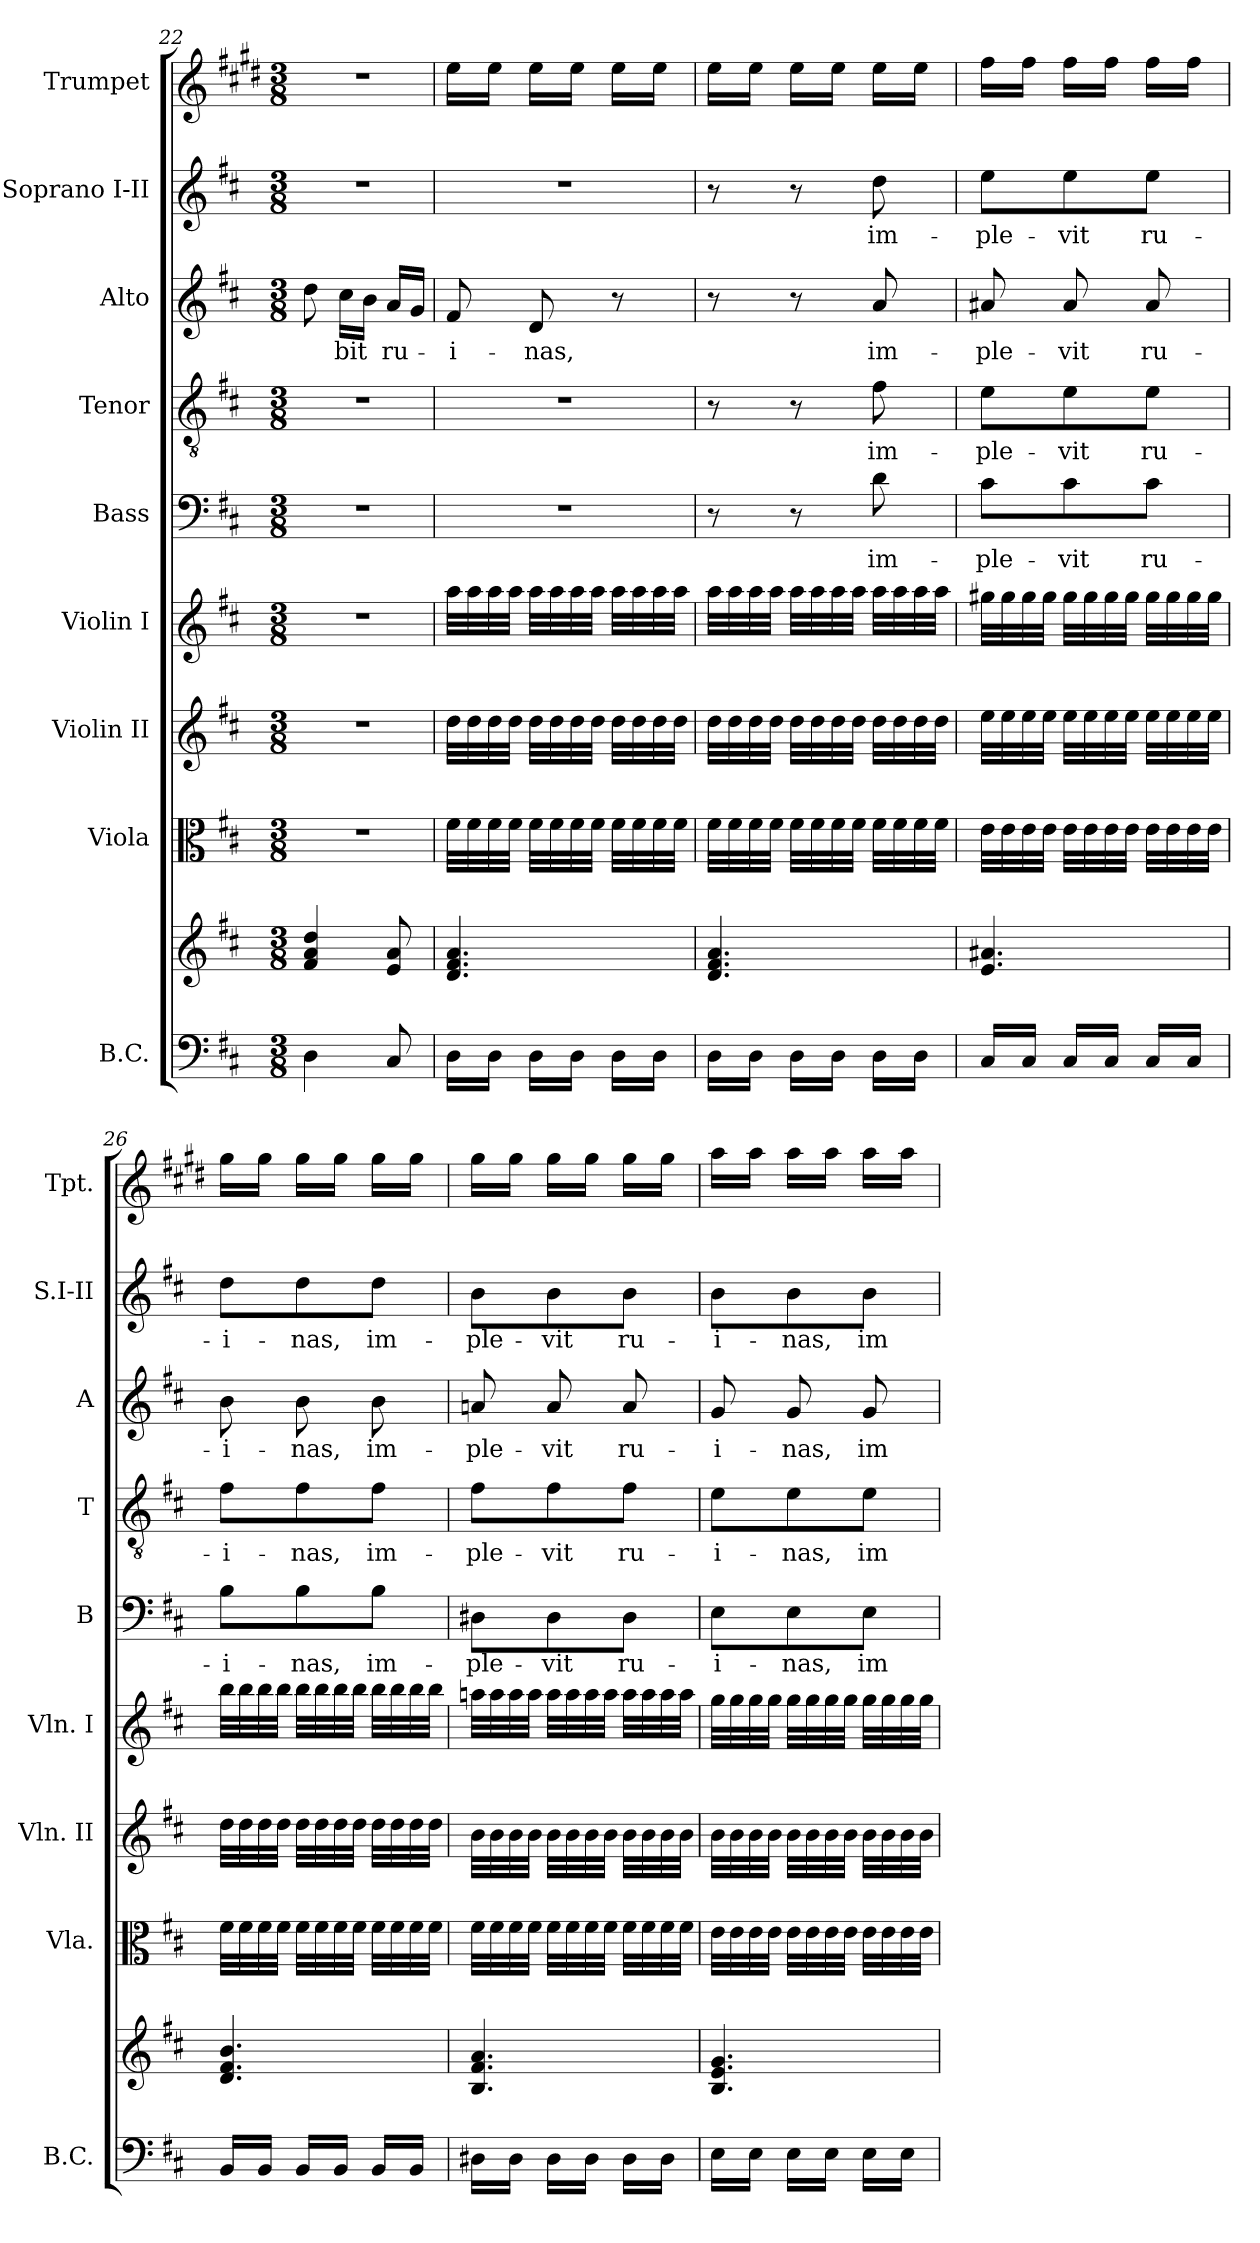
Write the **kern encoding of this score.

**kern	**kern	**kern	**kern	**kern	**kern	**text	**kern	**text	**kern	**text	**kern	**text	**kern
*part9	*part9	*part8	*part7	*part6	*part5	*part5	*part4	*part4	*part3	*part3	*part2	*part2	*part1
*staff10	*staff9	*staff8	*staff7	*staff6	*staff5	*staff5	*staff4	*staff4	*staff3	*staff3	*staff2	*staff2	*staff1
*I"B.C.	*	*I"Viola	*I"Violin II	*I"Violin I	*I"Bass	*	*I"Tenor	*	*I"Alto	*	*I"Soprano I-II	*	*I"Trumpet
*I'B.C.	*	*I'Vla.	*I'Vln. II	*I'Vln. I	*I'B	*	*I'T	*	*I'A	*	*I'S.I-II	*	*I'Tpt.
*clefF4	*clefG2	*clefC3	*clefG2	*clefG2	*clefF4	*	*clefGv2	*	*clefG2	*	*clefG2	*	*clefG2
*	*	*	*	*	*	*	*	*	*	*	*	*	*ITrd1c2
*k[f#c#]	*k[f#c#]	*k[f#c#]	*k[f#c#]	*k[f#c#]	*k[f#c#]	*	*k[f#c#]	*	*k[f#c#]	*	*k[f#c#]	*	*k[f#c#]
*D:	*D:	*D:	*D:	*D:	*D:	*	*D:	*	*D:	*	*D:	*	*D:
*M3/8	*M3/8	*M3/8	*M3/8	*M3/8	*M3/8	*	*M3/8	*	*M3/8	*	*M3/8	*	*M3/8
=22	=22	=22	=22	=22	=22	=22	=22	=22	=22	=22	=22	=22	=22
4D\	4f#/ 4a/ 4dd/	4.r	4.r	4.r	4.r	.	4.r	.	8dd\	.	4.r	.	4.r
!	!	!	!	!	!	!	!	!	!	!LO:LY:b	!	!	!
.	.	.	.	.	.	.	.	.	16cc#\LL	-bit	.	.	.
.	.	.	.	.	.	.	.	.	16b\JJ	.	.	.	.
!	!	!	!	!	!	!	!	!	!	!LO:LY:b	!	!	!
8C#/	8e/ 8a/	.	.	.	.	.	.	.	16a/LL	ru-	.	.	.
.	.	.	.	.	.	.	.	.	16g/JJ	.	.	.	.
=23	=23	=23	=23	=23	=23	=23	=23	=23	=23	=23	=23	=23	=23
!	!	!	!	!	!	!	!	!	!	!LO:LY:b	!	!	!
16D\LL	4.d/ 4.f#/ 4.a/	32f#\LLL	32dd\LLL	32aa\LLL	4.r	.	4.r	.	8f#/	-i-	4.r	.	16dd\LL
.	.	32f#\	32dd\	32aa\	.	.	.	.	.	.	.	.	.
16D\JJ	.	32f#\	32dd\	32aa\	.	.	.	.	.	.	.	.	16dd\JJ
.	.	32f#\JJJ	32dd\JJJ	32aa\JJJ	.	.	.	.	.	.	.	.	.
!	!	!	!	!	!	!	!	!	!	!LO:LY:b	!	!	!
16D\LL	.	32f#\LLL	32dd\LLL	32aa\LLL	.	.	.	.	8d/	-nas,	.	.	16dd\LL
.	.	32f#\	32dd\	32aa\	.	.	.	.	.	.	.	.	.
16D\JJ	.	32f#\	32dd\	32aa\	.	.	.	.	.	.	.	.	16dd\JJ
.	.	32f#\JJJ	32dd\JJJ	32aa\JJJ	.	.	.	.	.	.	.	.	.
16D\LL	.	32f#\LLL	32dd\LLL	32aa\LLL	.	.	.	.	8r	.	.	.	16dd\LL
.	.	32f#\	32dd\	32aa\	.	.	.	.	.	.	.	.	.
16D\JJ	.	32f#\	32dd\	32aa\	.	.	.	.	.	.	.	.	16dd\JJ
.	.	32f#\JJJ	32dd\JJJ	32aa\JJJ	.	.	.	.	.	.	.	.	.
=24	=24	=24	=24	=24	=24	=24	=24	=24	=24	=24	=24	=24	=24
16D\LL	4.d/ 4.f#/ 4.a/	32f#\LLL	32dd\LLL	32aa\LLL	8r	.	8r	.	8r	.	8r	.	16dd\LL
.	.	32f#\	32dd\	32aa\	.	.	.	.	.	.	.	.	.
16D\JJ	.	32f#\	32dd\	32aa\	.	.	.	.	.	.	.	.	16dd\JJ
.	.	32f#\JJJ	32dd\JJJ	32aa\JJJ	.	.	.	.	.	.	.	.	.
16D\LL	.	32f#\LLL	32dd\LLL	32aa\LLL	8r	.	8r	.	8r	.	8r	.	16dd\LL
.	.	32f#\	32dd\	32aa\	.	.	.	.	.	.	.	.	.
16D\JJ	.	32f#\	32dd\	32aa\	.	.	.	.	.	.	.	.	16dd\JJ
.	.	32f#\JJJ	32dd\JJJ	32aa\JJJ	.	.	.	.	.	.	.	.	.
!	!	!	!	!	!	!LO:LY:b	!	!LO:LY:b	!	!LO:LY:b	!	!LO:LY:b	!
16D\LL	.	32f#\LLL	32dd\LLL	32aa\LLL	8d\	im-	8f#\	im-	8a/	im-	8dd\	im-	16dd\LL
.	.	32f#\	32dd\	32aa\	.	.	.	.	.	.	.	.	.
16D\JJ	.	32f#\	32dd\	32aa\	.	.	.	.	.	.	.	.	16dd\JJ
.	.	32f#\JJJ	32dd\JJJ	32aa\JJJ	.	.	.	.	.	.	.	.	.
!!LO:PB:g=z
=25	=25	=25	=25	=25	=25	=25	=25	=25	=25	=25	=25	=25	=25
!	!	!	!	!	!	!LO:LY:b	!	!LO:LY:b	!	!LO:LY:b	!	!LO:LY:b	!
16C#/LL	4.e/ 4.a#X/	32e\LLL	32ee\LLL	32gg#X\LLL	8c#\L	-ple-	8e\L	-ple-	8a#X/	-ple-	8ee\L	-ple-	16ee\LL
.	.	32e\	32ee\	32gg#\	.	.	.	.	.	.	.	.	.
16C#/JJ	.	32e\	32ee\	32gg#\	.	.	.	.	.	.	.	.	16ee\JJ
.	.	32e\JJJ	32ee\JJJ	32gg#\JJJ	.	.	.	.	.	.	.	.	.
!	!	!	!	!	!	!LO:LY:b	!	!LO:LY:b	!	!LO:LY:b	!	!LO:LY:b	!
16C#/LL	.	32e\LLL	32ee\LLL	32gg#\LLL	8c#\	-vit	8e\	-vit	8a#/	-vit	8ee\	-vit	16ee\LL
.	.	32e\	32ee\	32gg#\	.	.	.	.	.	.	.	.	.
16C#/JJ	.	32e\	32ee\	32gg#\	.	.	.	.	.	.	.	.	16ee\JJ
.	.	32e\JJJ	32ee\JJJ	32gg#\JJJ	.	.	.	.	.	.	.	.	.
!	!	!	!	!	!	!LO:LY:b	!	!LO:LY:b	!	!LO:LY:b	!	!LO:LY:b	!
16C#/LL	.	32e\LLL	32ee\LLL	32gg#\LLL	8c#\J	ru-	8e\J	ru-	8a#/	ru-	8ee\J	ru-	16ee\LL
.	.	32e\	32ee\	32gg#\	.	.	.	.	.	.	.	.	.
16C#/JJ	.	32e\	32ee\	32gg#\	.	.	.	.	.	.	.	.	16ee\JJ
.	.	32e\JJJ	32ee\JJJ	32gg#\JJJ	.	.	.	.	.	.	.	.	.
=26	=26	=26	=26	=26	=26	=26	=26	=26	=26	=26	=26	=26	=26
!	!	!	!	!	!	!LO:LY:b	!	!LO:LY:b	!	!LO:LY:b	!	!LO:LY:b	!
16BB/LL	4.d/ 4.f#/ 4.b/	32f#\LLL	32dd\LLL	32bb\LLL	8B\L	-i-	8f#\L	-i-	8b\	-i-	8dd\L	-i-	16ff#\LL
.	.	32f#\	32dd\	32bb\	.	.	.	.	.	.	.	.	.
16BB/JJ	.	32f#\	32dd\	32bb\	.	.	.	.	.	.	.	.	16ff#\JJ
.	.	32f#\JJJ	32dd\JJJ	32bb\JJJ	.	.	.	.	.	.	.	.	.
!	!	!	!	!	!	!LO:LY:b	!	!LO:LY:b	!	!LO:LY:b	!	!LO:LY:b	!
16BB/LL	.	32f#\LLL	32dd\LLL	32bb\LLL	8B\	-nas,	8f#\	-nas,	8b\	-nas,	8dd\	-nas,	16ff#\LL
.	.	32f#\	32dd\	32bb\	.	.	.	.	.	.	.	.	.
16BB/JJ	.	32f#\	32dd\	32bb\	.	.	.	.	.	.	.	.	16ff#\JJ
.	.	32f#\JJJ	32dd\JJJ	32bb\JJJ	.	.	.	.	.	.	.	.	.
!	!	!	!	!	!	!LO:LY:b	!	!LO:LY:b	!	!LO:LY:b	!	!LO:LY:b	!
16BB/LL	.	32f#\LLL	32dd\LLL	32bb\LLL	8B\J	im-	8f#\J	im-	8b\	im-	8dd\J	im-	16ff#\LL
.	.	32f#\	32dd\	32bb\	.	.	.	.	.	.	.	.	.
16BB/JJ	.	32f#\	32dd\	32bb\	.	.	.	.	.	.	.	.	16ff#\JJ
.	.	32f#\JJJ	32dd\JJJ	32bb\JJJ	.	.	.	.	.	.	.	.	.
=27	=27	=27	=27	=27	=27	=27	=27	=27	=27	=27	=27	=27	=27
!	!	!	!	!	!	!LO:LY:b	!	!LO:LY:b	!	!LO:LY:b	!	!LO:LY:b	!
16D#X\LL	4.B/ 4.f#/ 4.a/	32f#\LLL	32b\LLL	32aani\LLL	8D#X\L	-ple-	8f#\L	-ple-	8ani/	-ple-	8b\L	-ple-	16ff#\LL
.	.	32f#\	32b\	32aa\	.	.	.	.	.	.	.	.	.
16D#\JJ	.	32f#\	32b\	32aa\	.	.	.	.	.	.	.	.	16ff#\JJ
.	.	32f#\JJJ	32b\JJJ	32aa\JJJ	.	.	.	.	.	.	.	.	.
!	!	!	!	!	!	!LO:LY:b	!	!LO:LY:b	!	!LO:LY:b	!	!LO:LY:b	!
16D#\LL	.	32f#\LLL	32b\LLL	32aa\LLL	8D#\	-vit	8f#\	-vit	8a/	-vit	8b\	-vit	16ff#\LL
.	.	32f#\	32b\	32aa\	.	.	.	.	.	.	.	.	.
16D#\JJ	.	32f#\	32b\	32aa\	.	.	.	.	.	.	.	.	16ff#\JJ
.	.	32f#\JJJ	32b\JJJ	32aa\JJJ	.	.	.	.	.	.	.	.	.
!	!	!	!	!	!	!LO:LY:b	!	!LO:LY:b	!	!LO:LY:b	!	!LO:LY:b	!
16D#\LL	.	32f#\LLL	32b\LLL	32aa\LLL	8D#\J	ru-	8f#\J	ru-	8a/	ru-	8b\J	ru-	16ff#\LL
.	.	32f#\	32b\	32aa\	.	.	.	.	.	.	.	.	.
16D#\JJ	.	32f#\	32b\	32aa\	.	.	.	.	.	.	.	.	16ff#\JJ
.	.	32f#\JJJ	32b\JJJ	32aa\JJJ	.	.	.	.	.	.	.	.	.
=28	=28	=28	=28	=28	=28	=28	=28	=28	=28	=28	=28	=28	=28
!	!	!	!	!	!	!LO:LY:b	!	!LO:LY:b	!	!LO:LY:b	!	!LO:LY:b	!
16E\LL	4.B/ 4.e/ 4.g/	32e\LLL	32b\LLL	32gg\LLL	8E\L	-i-	8e\L	-i-	8g/	-i-	8b\L	-i-	16gg\LL
.	.	32e\	32b\	32gg\	.	.	.	.	.	.	.	.	.
16E\JJ	.	32e\	32b\	32gg\	.	.	.	.	.	.	.	.	16gg\JJ
.	.	32e\JJJ	32b\JJJ	32gg\JJJ	.	.	.	.	.	.	.	.	.
!	!	!	!	!	!	!LO:LY:b	!	!LO:LY:b	!	!LO:LY:b	!	!LO:LY:b	!
16E\LL	.	32e\LLL	32b\LLL	32gg\LLL	8E\	-nas,	8e\	-nas,	8g/	-nas,	8b\	-nas,	16gg\LL
.	.	32e\	32b\	32gg\	.	.	.	.	.	.	.	.	.
16E\JJ	.	32e\	32b\	32gg\	.	.	.	.	.	.	.	.	16gg\JJ
.	.	32e\JJJ	32b\JJJ	32gg\JJJ	.	.	.	.	.	.	.	.	.
!	!	!	!	!	!	!LO:LY:b	!	!LO:LY:b	!	!LO:LY:b	!	!LO:LY:b	!
16E\LL	.	32e\LLL	32b\LLL	32gg\LLL	8E\J	im-	8e\J	im-	8g/	im-	8b\J	im-	16gg\LL
.	.	32e\	32b\	32gg\	.	.	.	.	.	.	.	.	.
16E\JJ	.	32e\	32b\	32gg\	.	.	.	.	.	.	.	.	16gg\JJ
.	.	32e\JJJ	32b\JJJ	32gg\JJJ	.	.	.	.	.	.	.	.	.
=	=	=	=	=	=	=	=	=	=	=	=	=	=
*-	*-	*-	*-	*-	*-	*-	*-	*-	*-	*-	*-	*-	*-
